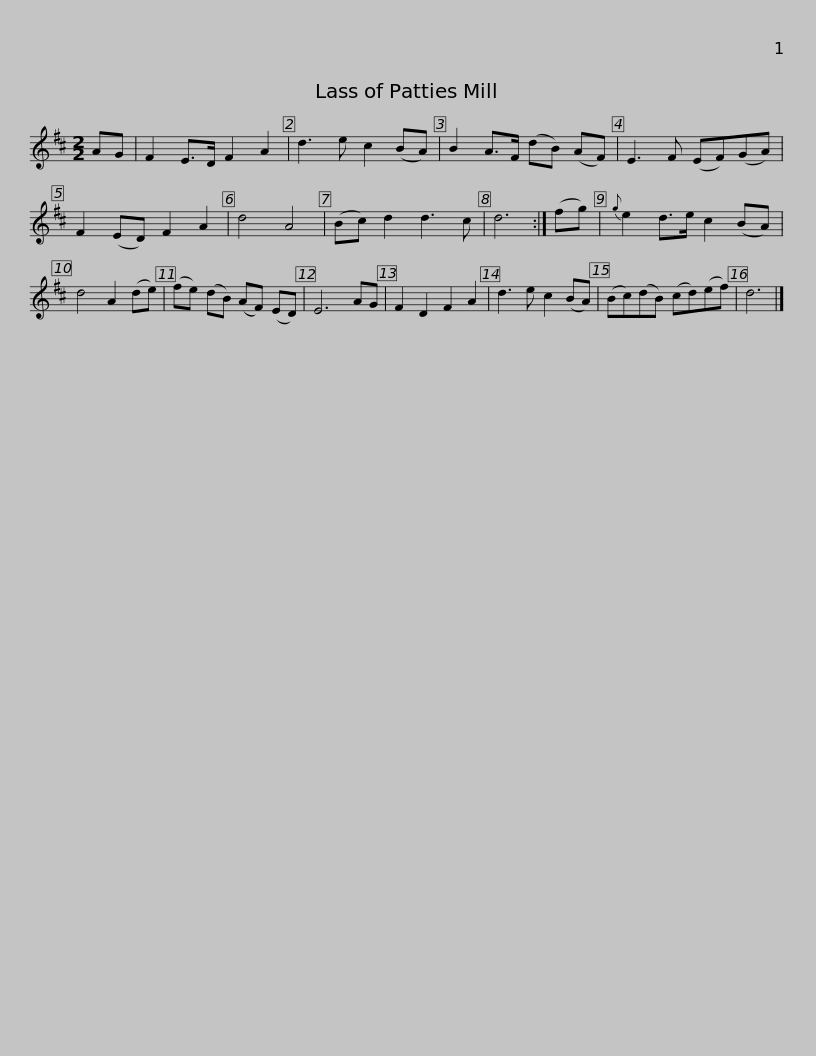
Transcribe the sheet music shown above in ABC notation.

X:1
L:1/8
M:2/2
I:linebreak $
K:D
V:1 treble
V:1
 AG | F2 E>D F2 A2 | d3 e c2 (BA) | B2 A>F (dB) (AF) | E3 F (EF)(GA) | %5
 F2 (ED) F2 A2 | d4 A4 | (Bc) d2 d3 c |$ d6 :| (fg) | %10
{g} e2 d>e c2 (BA) | d4 A2 (de) | (fe) (dB) (AF) (ED) | E6 AG | F2 D2 F2 A2 | %15
 d3 e c2 (BA) |$ (Bc)(dB) (cd)(ef) | d6 |] %18
